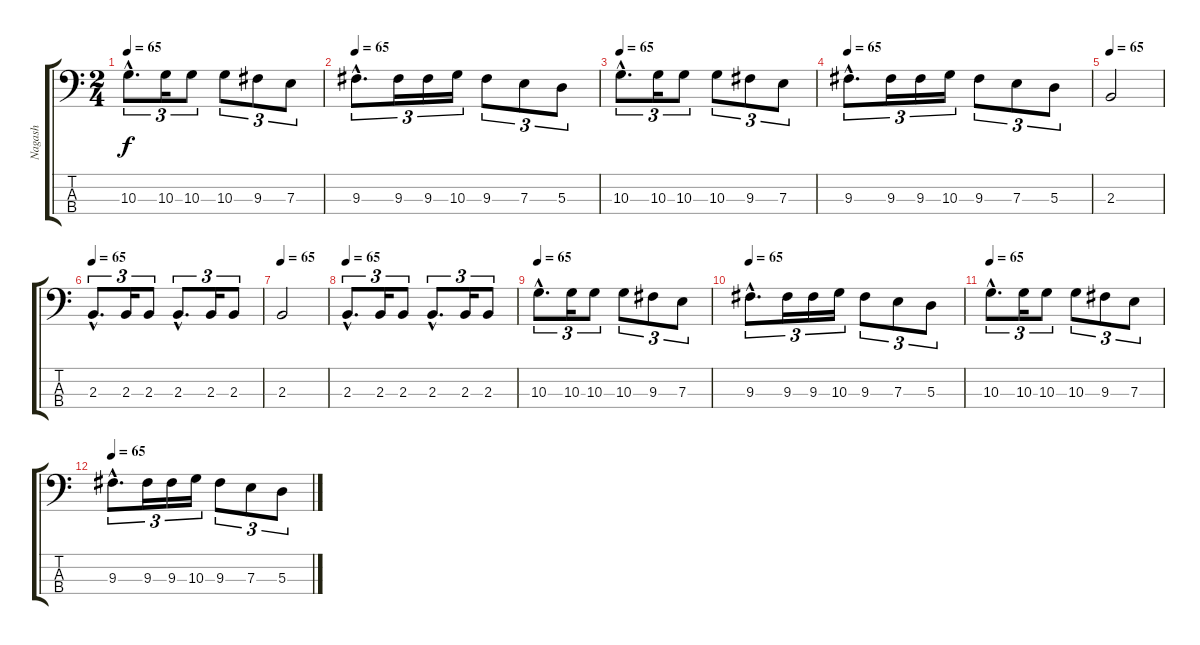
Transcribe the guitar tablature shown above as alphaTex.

\track ("Nagash" "Nagash") {instrument electricbassfinger}
\staff {score tabs}
\tuning (G2 D2 A1 E1) {hide}
\ts (2 4)
\tempo 65
\clef f4
\ks c
10.3{hac}.8{d tu (3 2) dy f} 10.3.16{tu (3 2)} 10.3.8{tu (3 2)} 10.3.8{tu (3 2)} 9.3.8{tu (3 2)} 7.3.8{tu (3 2)} |
\tempo 65
9.3{hac}.8{d tu (3 2)} 9.3.16{tu (3 2)} 9.3.16{tu (3 2)} 10.3.16{tu (3 2)} 9.3.8{tu (3 2)} 7.3.8{tu (3 2)} 5.3.8{tu (3 2)} |
\tempo 65
10.3{hac}.8{d tu (3 2)} 10.3.16{tu (3 2)} 10.3.8{tu (3 2)} 10.3.8{tu (3 2)} 9.3.8{tu (3 2)} 7.3.8{tu (3 2)} |
\tempo 65
9.3{hac}.8{d tu (3 2)} 9.3.16{tu (3 2)} 9.3.16{tu (3 2)} 10.3.16{tu (3 2)} 9.3.8{tu (3 2)} 7.3.8{tu (3 2)} 5.3.8{tu (3 2)} |
\tempo 65
2.3.2 |
\tempo 65
2.3{hac}.8{d tu (3 2)} 2.3.16{tu (3 2)} 2.3.8{tu (3 2)} 2.3{hac}.8{d tu (3 2)} 2.3.16{tu (3 2)} 2.3.8{tu (3 2)} |
\tempo 65
2.3.2 |
\tempo 65
2.3{hac}.8{d tu (3 2)} 2.3.16{tu (3 2)} 2.3.8{tu (3 2)} 2.3{hac}.8{d tu (3 2)} 2.3.16{tu (3 2)} 2.3.8{tu (3 2)} |
\tempo 65
10.3{hac}.8{d tu (3 2)} 10.3.16{tu (3 2)} 10.3.8{tu (3 2)} 10.3.8{tu (3 2)} 9.3.8{tu (3 2)} 7.3.8{tu (3 2)} |
\tempo 65
9.3{hac}.8{d tu (3 2)} 9.3.16{tu (3 2)} 9.3.16{tu (3 2)} 10.3.16{tu (3 2)} 9.3.8{tu (3 2)} 7.3.8{tu (3 2)} 5.3.8{tu (3 2)} |
\tempo 65
10.3{hac}.8{d tu (3 2)} 10.3.16{tu (3 2)} 10.3.8{tu (3 2)} 10.3.8{tu (3 2)} 9.3.8{tu (3 2)} 7.3.8{tu (3 2)} |
\tempo 65
9.3{hac}.8{d tu (3 2)} 9.3.16{tu (3 2)} 9.3.16{tu (3 2)} 10.3.16{tu (3 2)} 9.3.8{tu (3 2)} 7.3.8{tu (3 2)} 5.3.8{tu (3 2)}
